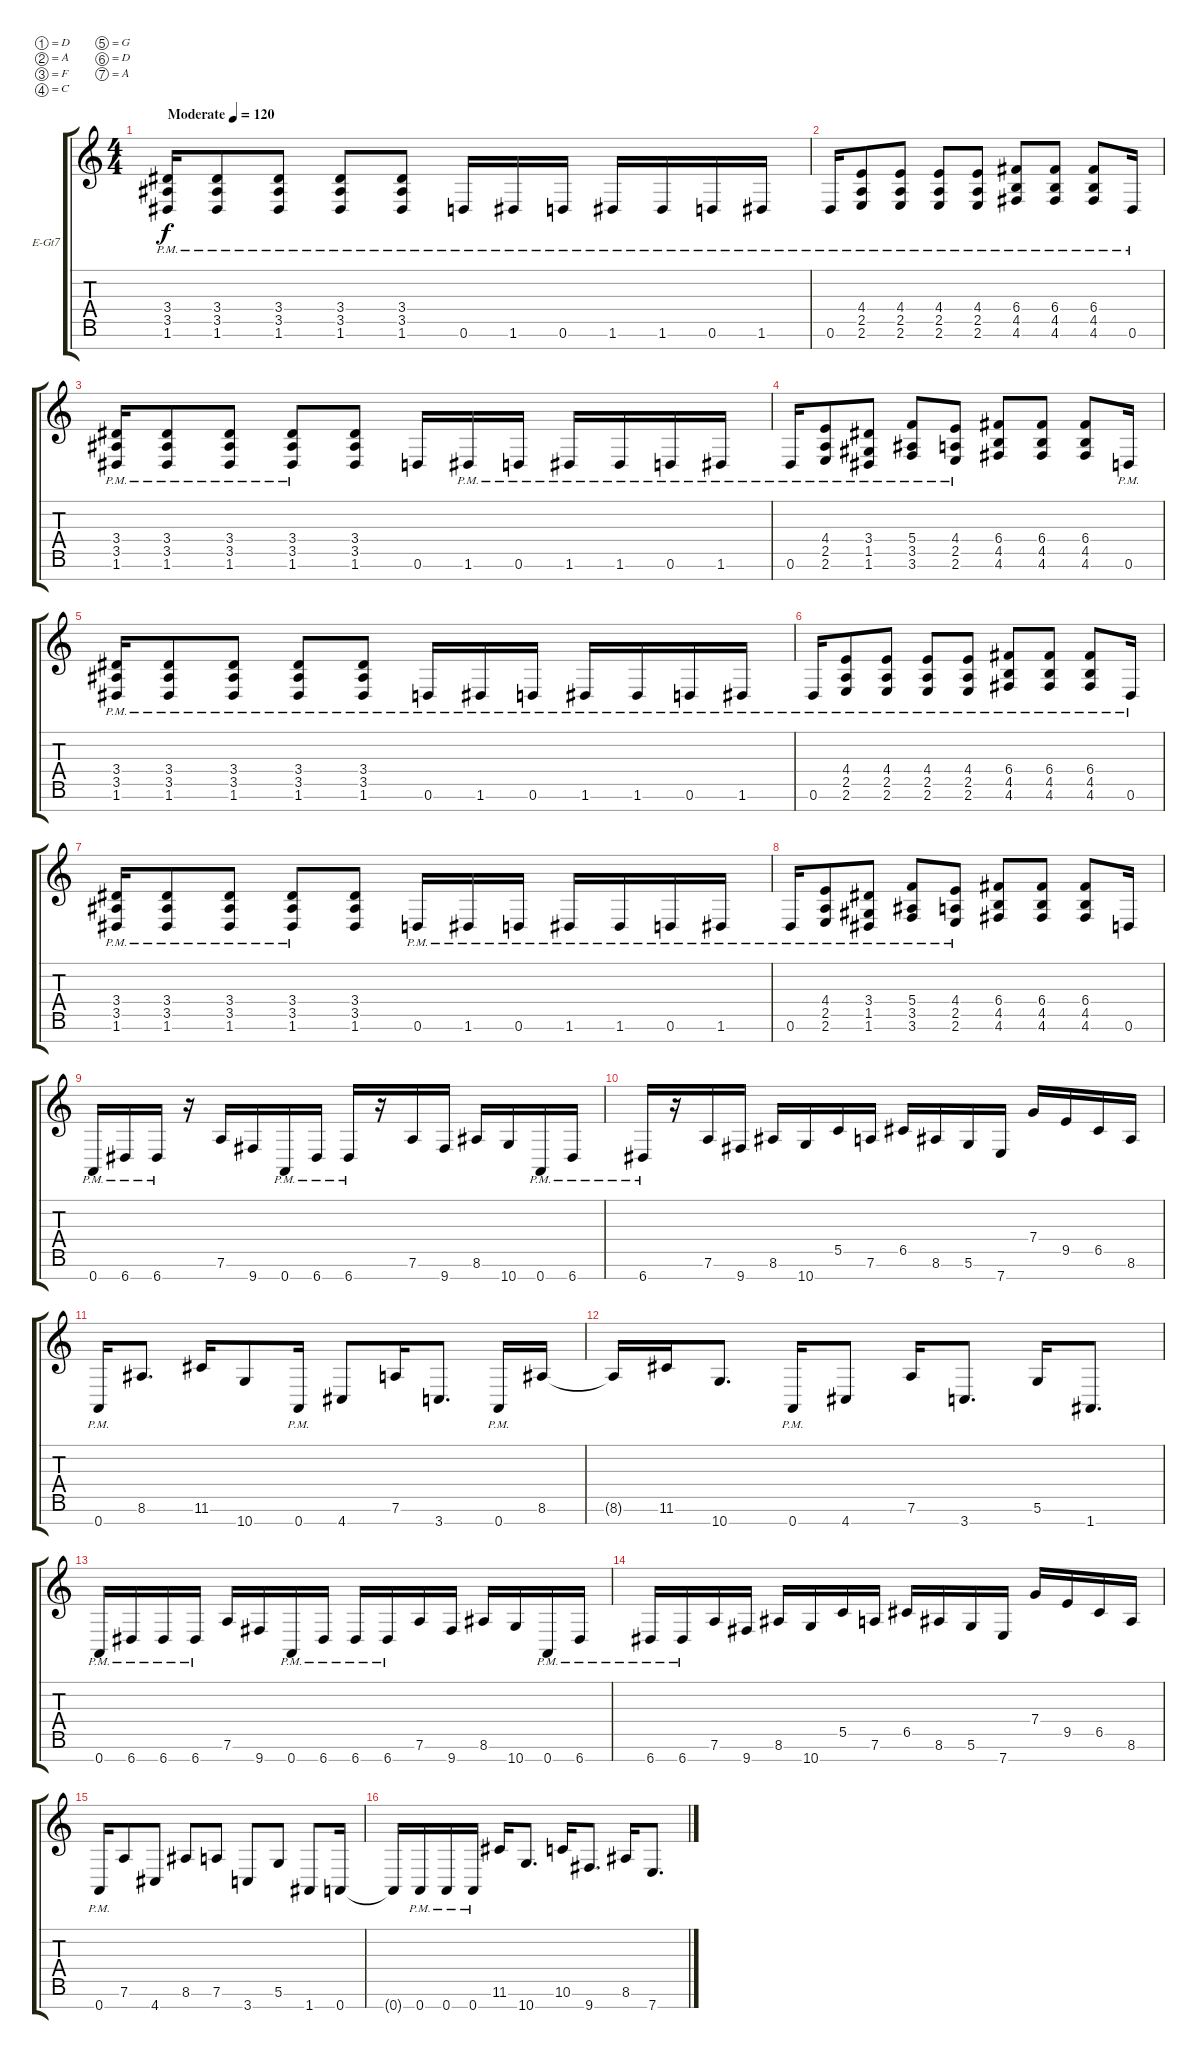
\bracketExtendMode groupsimilarinstruments
\firstSystemTrackNameOrientation horizontal
\otherSystemsTrackNameOrientation horizontal
\track ("Track 1" "E-Gt7") {instrument distortionguitar}
\staff {score tabs}
\tuning (D4 A3 F3 C3 G2 D2 A1)
\ts (4 4)
\beaming (8 2 2 2 2)
\tempo (120 "Moderate")
\clef g2
\ks c
(3.4{pm} 3.5{pm} 1.6{pm}).16{dy f instrument distortionguitar} (3.4{pm} 3.5{pm} 1.6{pm}).8 (3.4{pm} 3.5{pm} 1.6{pm}).8 (3.4{pm} 3.5{pm} 1.6{pm}).8 (3.4{pm} 3.5{pm} 1.6{pm}).8 0.6{pm}.16 1.6{pm}.16 0.6{pm}.16 1.6{pm}.16 1.6{pm}.16 0.6{pm}.16 1.6{pm}.16 |
0.6{pm}.16 (4.4{pm} 2.5{pm} 2.6{pm}).8 (4.4{pm} 2.5{pm} 2.6{pm}).8 (4.4{pm} 2.5{pm} 2.6{pm}).8 (4.4{pm} 2.5{pm} 2.6{pm}).8 (6.4{pm} 4.5{pm} 4.6{pm}).8 (6.4{pm} 4.5{pm} 4.6{pm}).8 (6.4{pm} 4.5{pm} 4.6{pm}).8 0.6{pm}.16 |
(3.4{pm} 3.5{pm} 1.6{pm}).16 (3.4{pm} 3.5{pm} 1.6{pm}).8 (3.4{pm} 3.5{pm} 1.6{pm}).8 (3.4{pm} 3.5{pm} 1.6{pm}).8 (3.4 3.5 1.6).8 0.6.16 1.6{pm}.16 0.6{pm}.16 1.6{pm}.16 1.6{pm}.16 0.6{pm}.16 1.6{pm}.16 |
0.6{pm}.16 (4.4{pm} 2.5{pm} 2.6{pm}).8 (3.4{pm} 1.5{pm} 1.6{pm}).8 (5.4{pm} 3.5{pm} 3.6{pm}).8 (4.4{pm} 2.5{pm} 2.6{pm}).8 (6.4 4.5 4.6).8 (6.4 4.5 4.6).8 (6.4 4.5 4.6).8 0.6{pm}.16 |
(3.4{pm} 3.5{pm} 1.6{pm}).16 (3.4{pm} 3.5{pm} 1.6{pm}).8 (3.4{pm} 3.5{pm} 1.6{pm}).8 (3.4{pm} 3.5{pm} 1.6{pm}).8 (3.4{pm} 3.5{pm} 1.6{pm}).8 0.6{pm}.16 1.6{pm}.16 0.6{pm}.16 1.6{pm}.16 1.6{pm}.16 0.6{pm}.16 1.6{pm}.16 |
0.6{pm}.16 (4.4{pm} 2.5{pm} 2.6{pm}).8 (4.4{pm} 2.5{pm} 2.6{pm}).8 (4.4{pm} 2.5{pm} 2.6{pm}).8 (4.4{pm} 2.5{pm} 2.6{pm}).8 (6.4{pm} 4.5{pm} 4.6{pm}).8 (6.4{pm} 4.5{pm} 4.6{pm}).8 (6.4{pm} 4.5{pm} 4.6{pm}).8 0.6{pm}.16 |
(3.4{pm} 3.5{pm} 1.6{pm}).16 (3.4{pm} 3.5{pm} 1.6{pm}).8 (3.4{pm} 3.5{pm} 1.6{pm}).8 (3.4{pm} 3.5{pm} 1.6{pm}).8 (3.4 3.5 1.6).8 0.6{pm}.16 1.6{pm}.16 0.6{pm}.16 1.6{pm}.16 1.6{pm}.16 0.6{pm}.16 1.6{pm}.16 |
0.6{pm}.16 (4.4{pm} 2.5{pm} 2.6{pm}).8 (3.4{pm} 1.5{pm} 1.6{pm}).8 (5.4{pm} 3.5{pm} 3.6{pm}).8 (4.4{pm} 2.5{pm} 2.6{pm}).8 (6.4 4.5 4.6).8 (6.4 4.5 4.6).8 (6.4 4.5 4.6).8 0.6.16 |
0.7{pm}.16 6.7{pm}.16 6.7{pm}.16 r.16 7.6.16 9.7.16 0.7{pm}.16 6.7{pm}.16 6.7{pm}.16 r.16 7.6.16 9.7.16 8.6.16 10.7.16 0.7{pm}.16 6.7{pm}.16 |
6.7{pm}.16 r.16 7.6.16 9.7.16 8.6.16 10.7.16 5.5.16 7.6.16 6.5.16 8.6.16 5.6.16 7.7.16 7.4.16 9.5.16 6.5.16 8.6.16 |
0.7{pm}.16 8.6.8{d} 11.6.16 10.7.8 0.7{pm}.16 4.7.8 7.6.16 3.7.8{d} 0.7{pm}.16 8.6.16 |
8.6{t}.16 11.6.16 10.7.8{d} 0.7{pm}.16 4.7.8 7.6.16 3.7.8{d} 5.6.16 1.7.8{d} |
0.7{pm}.16 6.7{pm}.16 6.7{pm}.16 6.7{pm}.16 7.6.16 9.7.16 0.7{pm}.16 6.7{pm}.16 6.7{pm}.16 6.7{pm}.16 7.6.16 9.7.16 8.6.16 10.7.16 0.7{pm}.16 6.7{pm}.16 |
6.7{pm}.16 6.7{pm}.16 7.6.16 9.7.16 8.6.16 10.7.16 5.5.16 7.6.16 6.5.16 8.6.16 5.6.16 7.7.16 7.4.16 9.5.16 6.5.16 8.6.16 |
0.7{pm}.16 7.6.8 4.7.8 8.6.8 7.6.8 3.7.8 5.6.8 1.7.8 0.7.16 |
0.7{t}.16 0.7{pm}.16 0.7{pm}.16 0.7{pm}.16 11.6.16 10.7.8{d} 10.6.16 9.7.8{d} 8.6.16 7.7.8{d}
